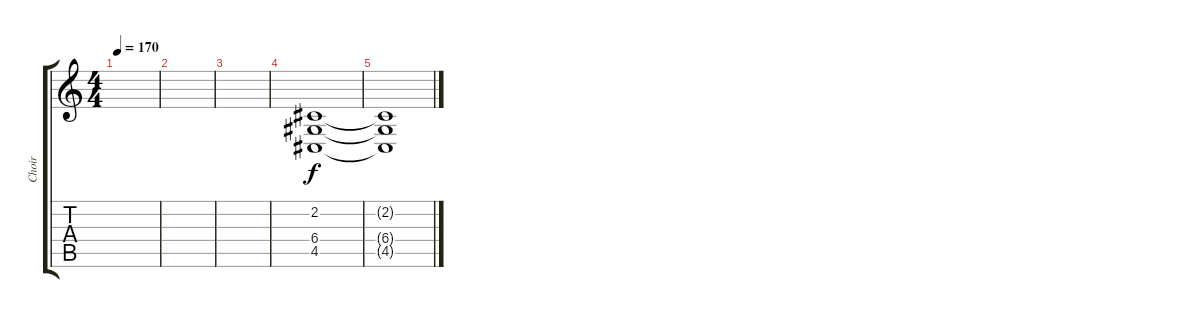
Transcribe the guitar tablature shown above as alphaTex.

\track ("Choir" "Choir") {instrument choiraahs}
\staff {score tabs}
\tuning (E4 B3 G3 D3 A2 E2) {hide}
\ts (4 4)
\tempo 170
\clef g2
\ks c
|
|
|
(2.2 6.4 4.5).1 |
(2.2{t} 6.4{t} 4.5{t}).1
